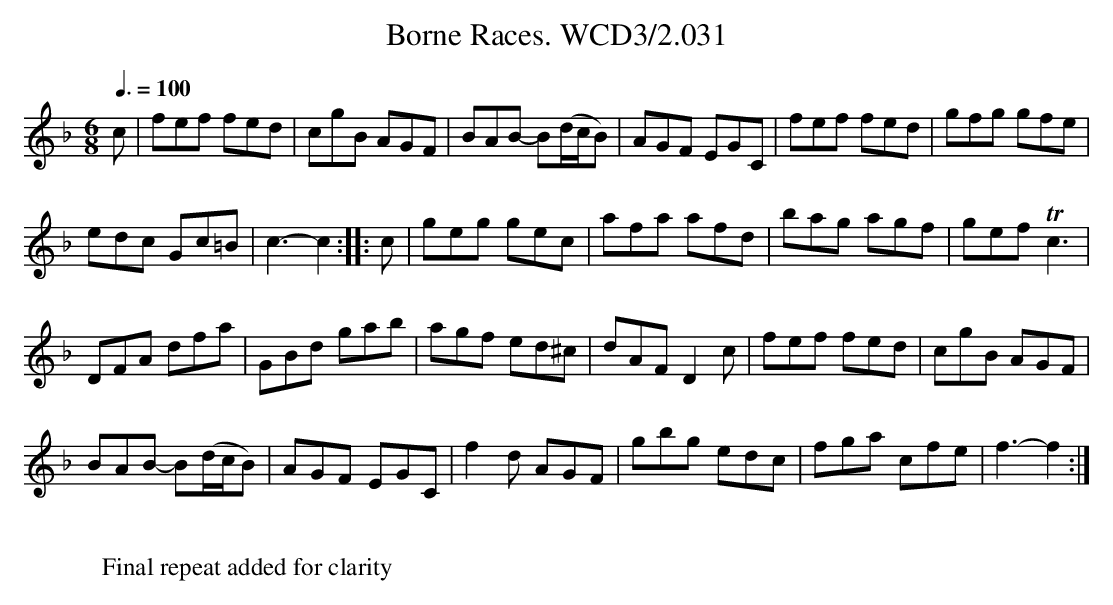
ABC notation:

X:1
T:Borne Races. WCD3/2.031
M:6/8
L:1/8
Q:3/8=100
K:F
c|fef fed|cgB AGF|BAB- B(d/c/B)|AGF EGC|fef fed|gfg gfe|
edc Gc=B|c3-c2::c|geg gec|afa afd|bag agf|gef Tc3|
DFA dfa|GBd gab|agf ed^c|dAFD2c|fef fed|cgB AGF|
BAB- B(d/c/B)|AGF EGC|f2d AGF|gbg edc|fga cfe|f3- f2:|
W:
W:Final repeat added for clarity
